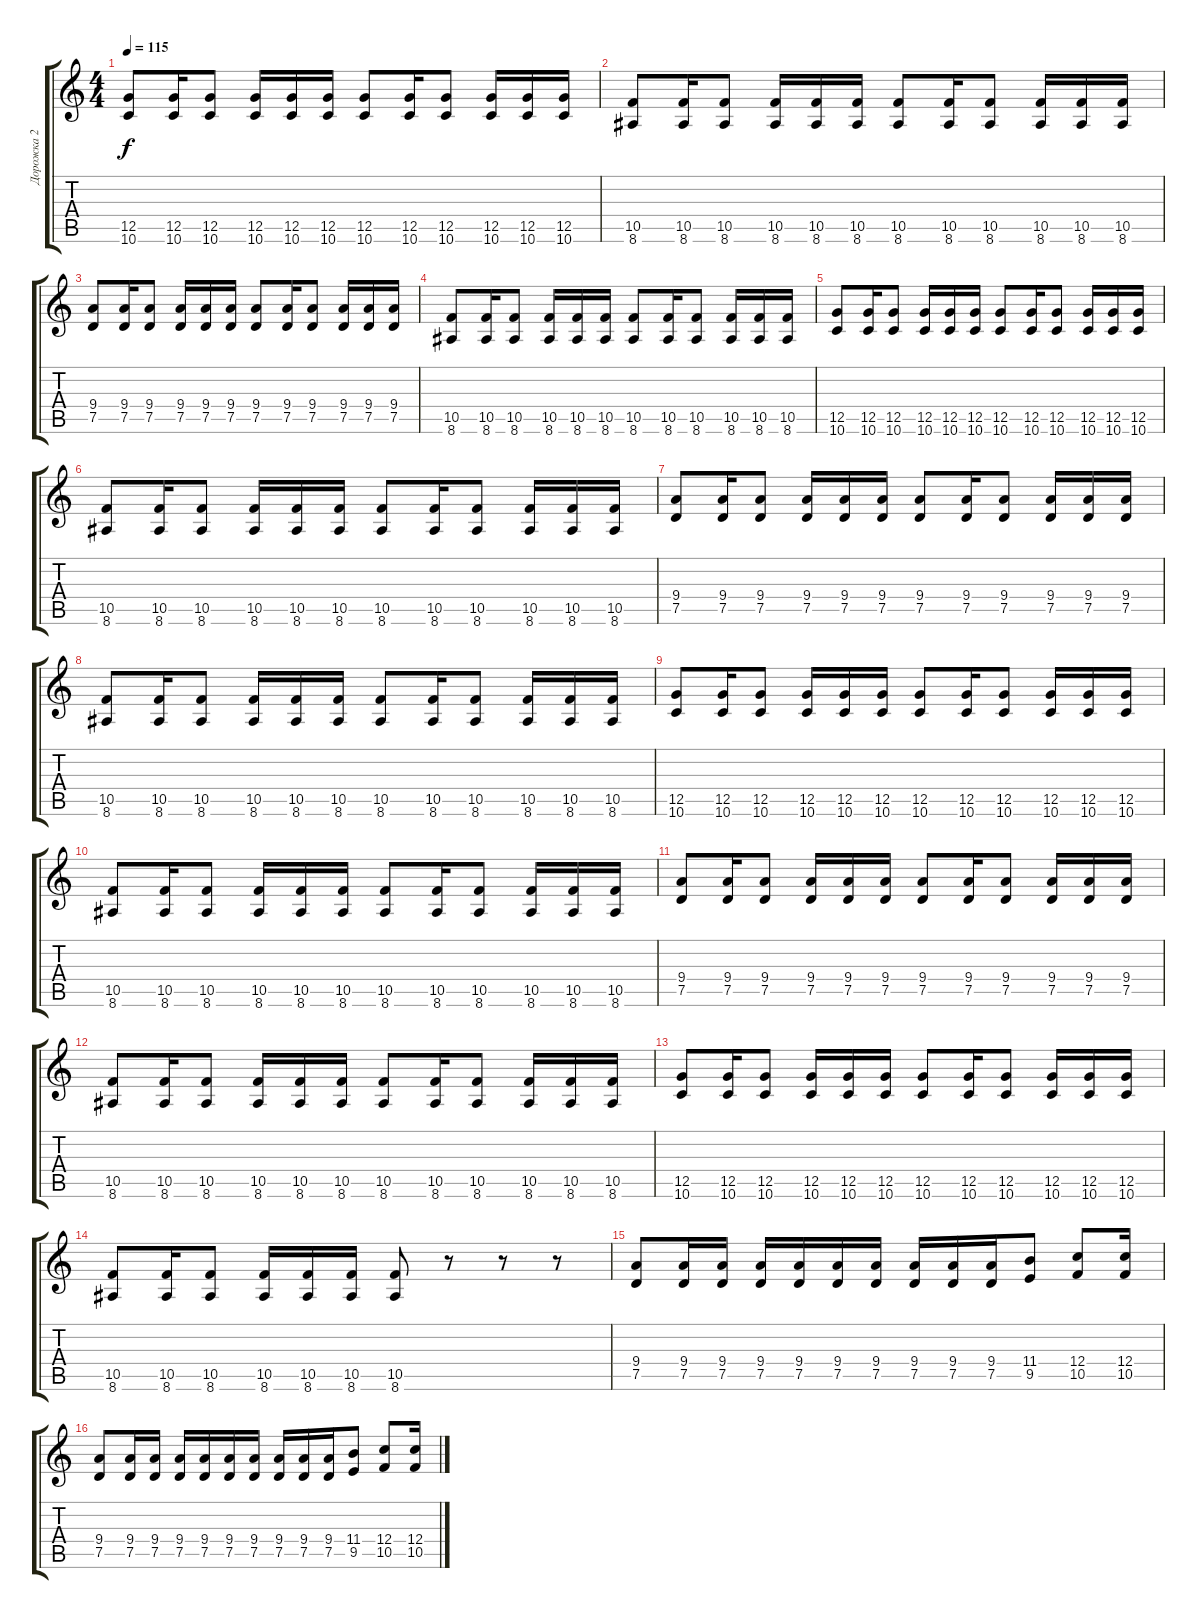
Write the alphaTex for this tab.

\track ("Дорожка 2" "Дорожка 2") {instrument overdrivenguitar}
\staff {score tabs}
\tuning (D4 A3 F3 C3 G2 D2) {hide}
\ts (4 4)
\tempo 115
\clef g2
\ks c
(12.5 10.6).8{dy f} (12.5 10.6).16 (12.5 10.6).8 (12.5 10.6).16 (12.5 10.6).16 (12.5 10.6).16 (12.5 10.6).8 (12.5 10.6).16 (12.5 10.6).8 (12.5 10.6).16 (12.5 10.6).16 (12.5 10.6).16 |
(10.5 8.6).8 (10.5 8.6).16 (10.5 8.6).8 (10.5 8.6).16 (10.5 8.6).16 (10.5 8.6).16 (10.5 8.6).8 (10.5 8.6).16 (10.5 8.6).8 (10.5 8.6).16 (10.5 8.6).16 (10.5 8.6).16 |
(9.4 7.5).8 (9.4 7.5).16 (9.4 7.5).8 (9.4 7.5).16 (9.4 7.5).16 (9.4 7.5).16 (9.4 7.5).8 (9.4 7.5).16 (9.4 7.5).8 (9.4 7.5).16 (9.4 7.5).16 (9.4 7.5).16 |
(10.5 8.6).8 (10.5 8.6).16 (10.5 8.6).8 (10.5 8.6).16 (10.5 8.6).16 (10.5 8.6).16 (10.5 8.6).8 (10.5 8.6).16 (10.5 8.6).8 (10.5 8.6).16 (10.5 8.6).16 (10.5 8.6).16 |
(12.5 10.6).8 (12.5 10.6).16 (12.5 10.6).8 (12.5 10.6).16 (12.5 10.6).16 (12.5 10.6).16 (12.5 10.6).8 (12.5 10.6).16 (12.5 10.6).8 (12.5 10.6).16 (12.5 10.6).16 (12.5 10.6).16 |
(10.5 8.6).8 (10.5 8.6).16 (10.5 8.6).8 (10.5 8.6).16 (10.5 8.6).16 (10.5 8.6).16 (10.5 8.6).8 (10.5 8.6).16 (10.5 8.6).8 (10.5 8.6).16 (10.5 8.6).16 (10.5 8.6).16 |
(9.4 7.5).8 (9.4 7.5).16 (9.4 7.5).8 (9.4 7.5).16 (9.4 7.5).16 (9.4 7.5).16 (9.4 7.5).8 (9.4 7.5).16 (9.4 7.5).8 (9.4 7.5).16 (9.4 7.5).16 (9.4 7.5).16 |
(10.5 8.6).8 (10.5 8.6).16 (10.5 8.6).8 (10.5 8.6).16 (10.5 8.6).16 (10.5 8.6).16 (10.5 8.6).8 (10.5 8.6).16 (10.5 8.6).8 (10.5 8.6).16 (10.5 8.6).16 (10.5 8.6).16 |
(12.5 10.6).8 (12.5 10.6).16 (12.5 10.6).8 (12.5 10.6).16 (12.5 10.6).16 (12.5 10.6).16 (12.5 10.6).8 (12.5 10.6).16 (12.5 10.6).8 (12.5 10.6).16 (12.5 10.6).16 (12.5 10.6).16 |
(10.5 8.6).8 (10.5 8.6).16 (10.5 8.6).8 (10.5 8.6).16 (10.5 8.6).16 (10.5 8.6).16 (10.5 8.6).8 (10.5 8.6).16 (10.5 8.6).8 (10.5 8.6).16 (10.5 8.6).16 (10.5 8.6).16 |
(9.4 7.5).8 (9.4 7.5).16 (9.4 7.5).8 (9.4 7.5).16 (9.4 7.5).16 (9.4 7.5).16 (9.4 7.5).8 (9.4 7.5).16 (9.4 7.5).8 (9.4 7.5).16 (9.4 7.5).16 (9.4 7.5).16 |
(10.5 8.6).8 (10.5 8.6).16 (10.5 8.6).8 (10.5 8.6).16 (10.5 8.6).16 (10.5 8.6).16 (10.5 8.6).8 (10.5 8.6).16 (10.5 8.6).8 (10.5 8.6).16 (10.5 8.6).16 (10.5 8.6).16 |
(12.5 10.6).8 (12.5 10.6).16 (12.5 10.6).8 (12.5 10.6).16 (12.5 10.6).16 (12.5 10.6).16 (12.5 10.6).8 (12.5 10.6).16 (12.5 10.6).8 (12.5 10.6).16 (12.5 10.6).16 (12.5 10.6).16 |
(10.5 8.6).8 (10.5 8.6).16 (10.5 8.6).8 (10.5 8.6).16 (10.5 8.6).16 (10.5 8.6).16 (10.5 8.6).8 r.8 r.8 r.8 |
(9.4 7.5).8 (9.4 7.5).16 (9.4 7.5).16 (9.4 7.5).16 (9.4 7.5).16 (9.4 7.5).16 (9.4 7.5).16 (9.4 7.5).16 (9.4 7.5).16 (9.4 7.5).16 (11.4 9.5).8 (12.4 10.5).8 (12.4 10.5).16 |
(9.4 7.5).8 (9.4 7.5).16 (9.4 7.5).16 (9.4 7.5).16 (9.4 7.5).16 (9.4 7.5).16 (9.4 7.5).16 (9.4 7.5).16 (9.4 7.5).16 (9.4 7.5).16 (11.4 9.5).8 (12.4 10.5).8 (12.4 10.5).16
